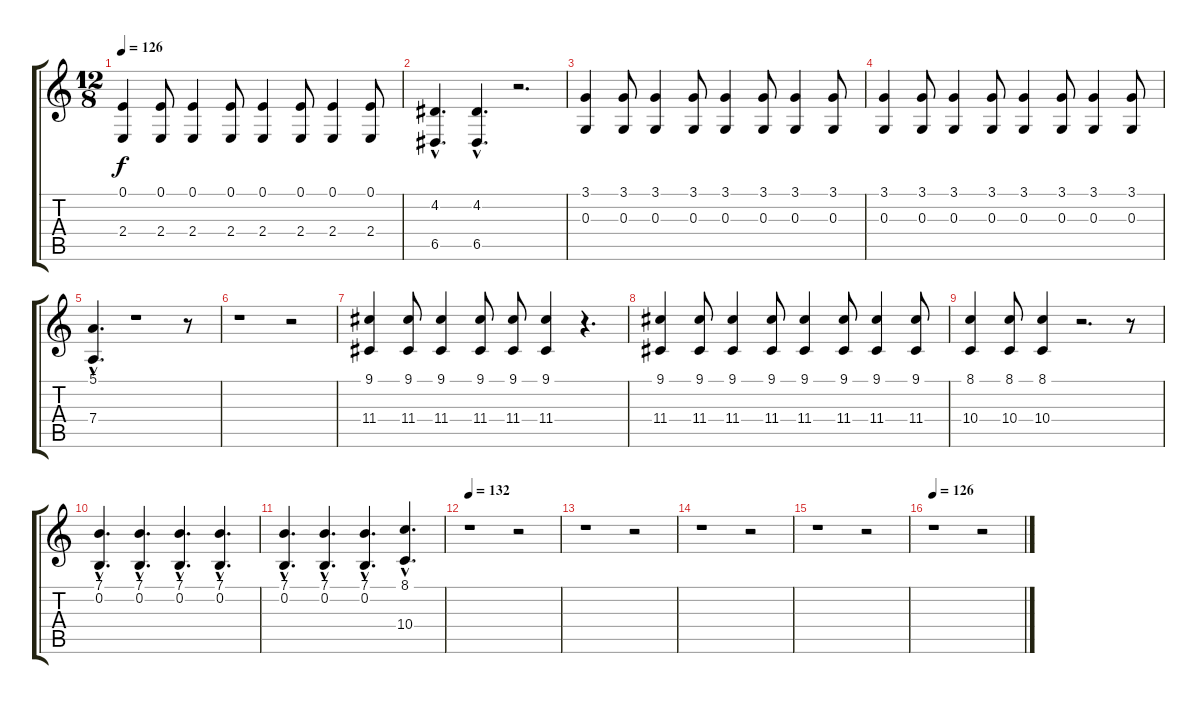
\track "" {instrument viola}
\staff {score tabs}
\tuning (E4 B3 G3 D3 A2 E2) {hide}
\ts (12 8)
\tempo 126
\clef g2
\ks c
(0.1{t} 2.4{t}).4{dy f} (0.1 2.4).8 (0.1 2.4).4 (0.1 2.4).8 (0.1 2.4).4 (0.1 2.4).8 (0.1 2.4).4 (0.1 2.4).8 |
(4.2{hac} 6.5{hac}).4{d} (4.2{hac} 6.5{hac}).4{d} r.2{d} |
(3.1 0.3).4 (3.1 0.3).8 (3.1 0.3).4 (3.1 0.3).8 (3.1 0.3).4 (3.1 0.3).8 (3.1 0.3).4 (3.1 0.3).8 |
(3.1 0.3).4 (3.1 0.3).8 (3.1 0.3).4 (3.1 0.3).8 (3.1 0.3).4 (3.1 0.3).8 (3.1 0.3).4 (3.1 0.3).8 |
(5.1{hac} 7.4{hac}).4{d} r.1 r.8 |
r.1 r.2 |
(9.1 11.4).4 (9.1 11.4).8 (9.1 11.4).4 (9.1 11.4).8 (9.1 11.4).8 (9.1 11.4).4 r.4{d} |
(9.1 11.4).4 (9.1 11.4).8 (9.1 11.4).4 (9.1 11.4).8 (9.1 11.4).4 (9.1 11.4).8 (9.1 11.4).4 (9.1 11.4).8 |
(8.1 10.4).4 (8.1 10.4).8 (8.1 10.4).4 r.2{d} r.8 |
(7.1{hac} 0.2{hac}).4{d} (7.1{hac} 0.2{hac}).4{d} (7.1{hac} 0.2{hac}).4{d} (7.1{hac} 0.2{hac}).4{d} |
(7.1{hac} 0.2{hac}).4{d} (7.1{hac} 0.2{hac}).4{d} (7.1{hac} 0.2{hac}).4{d} (8.1{hac} 10.4{hac}).4{d} |
\tempo 132
r.1 r.2 |
r.1 r.2 |
r.1 r.2 |
r.1 r.2 |
\tempo 126
r.1 r.2
